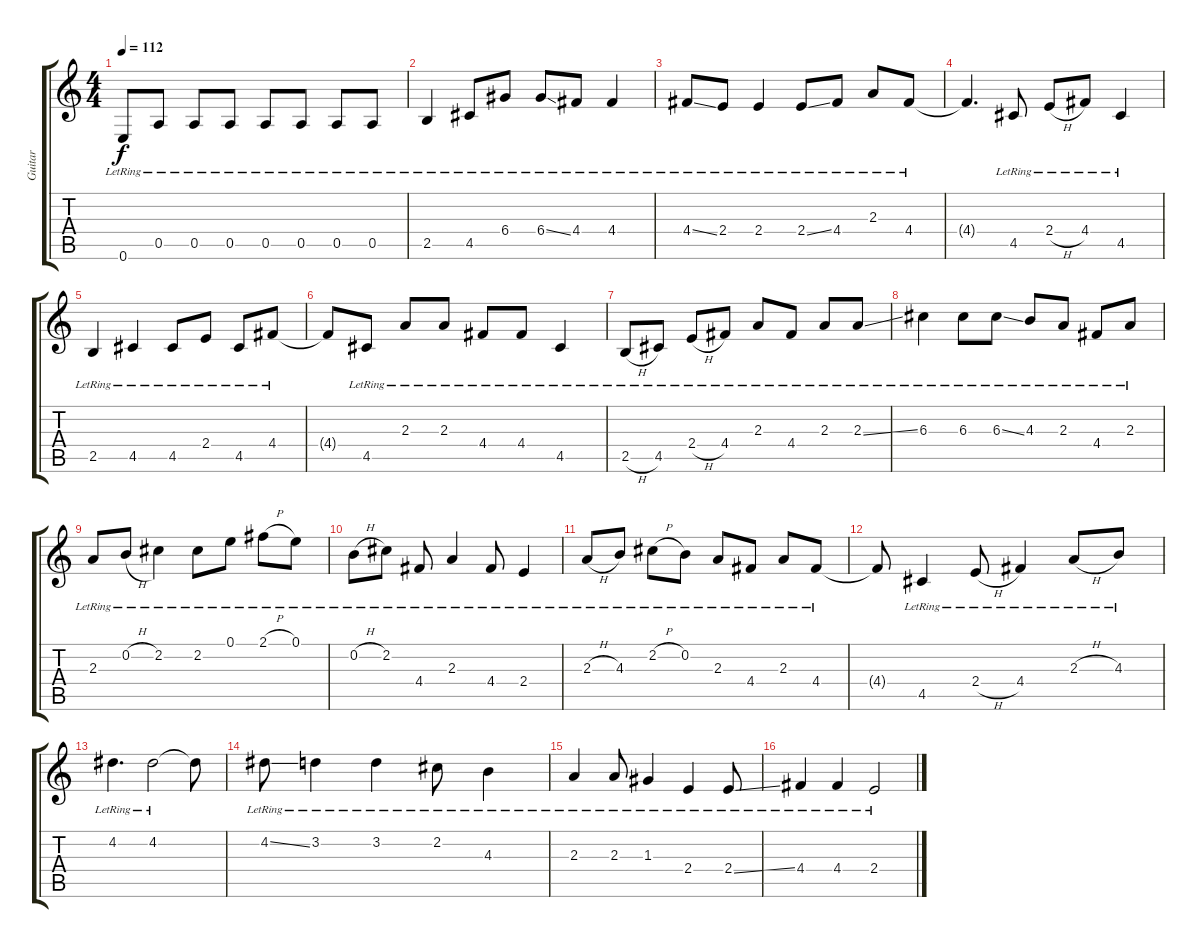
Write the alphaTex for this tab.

\track ("Guitar" "Guitar") {instrument electricguitarjazz}
\staff {score tabs}
\tuning (E4 B3 G3 D3 A2 E2) {hide}
\ts (4 4)
\tempo 112
\clef g2
\ks c
0.6{lr}.8{dy f} 0.5{lr}.8 0.5{lr}.8 0.5{lr}.8 0.5{lr}.8 0.5{lr}.8 0.5{lr}.8 0.5{lr}.8 |
2.5{lr}.4 4.5{lr}.8 6.4{lr}.8 6.4{ss lr}.8 4.4{lr}.8 4.4{lr}.4 |
4.4{ss lr}.8 2.4{lr}.8 2.4{lr}.4 2.4{ss lr}.8 4.4{lr}.8 2.3{lr}.8 4.4{lr}.8 |
4.4{t}.4{d} 4.5{lr}.8 2.4{h lr}.8 4.4{lr}.8 4.5{lr}.4 |
2.5{lr}.4 4.5{lr}.4 4.5{lr}.8 2.4{lr}.8 4.5{lr}.8 4.4{lr}.8 |
4.4{t}.8 4.5{lr}.8 2.3{lr}.8 2.3{lr}.8 4.4{lr}.8 4.4{lr}.8 4.5{lr}.4 |
2.5{h lr}.8 4.5{lr}.8 2.4{h lr}.8 4.4{lr}.8 2.3{lr}.8 4.4{lr}.8 2.3{lr}.8 2.3{ss lr}.8 |
6.3{lr}.4 6.3{lr}.8 6.3{ss lr}.8 4.3{lr}.8 2.3{lr}.8 4.4{lr}.8 2.3{lr}.8 |
2.3{lr}.8 0.2{h lr}.8 2.2{lr}.4 2.2{lr}.8 0.1{lr}.8 2.1{h lr}.8 0.1{lr}.8 |
0.2{h lr}.8 2.2{lr}.8 4.4{lr}.8 2.3{lr}.4 4.4{lr}.8 2.4{lr}.4 |
2.3{h lr}.8 4.3{lr}.8 2.2{h lr}.8 0.2{lr}.8 2.3{lr}.8 4.4{lr}.8 2.3{lr}.8 4.4{lr}.8 |
4.4{t}.8 4.5{lr}.4 2.4{h lr}.8 4.4{lr}.4 2.3{h lr}.8 4.3{lr}.8 |
4.2{lr}.4{d} 4.2{lr}.2 4.2{t}.8 |
4.2{ss lr}.8 3.2{lr}.4 3.2{lr}.4 2.2{lr}.8 4.3{lr}.4 |
2.3{lr}.4 2.3{lr}.8 1.3{lr}.4 2.4{lr}.4 2.4{ss lr}.8 |
4.4{lr}.4 4.4{lr}.4 2.4{lr}.2
